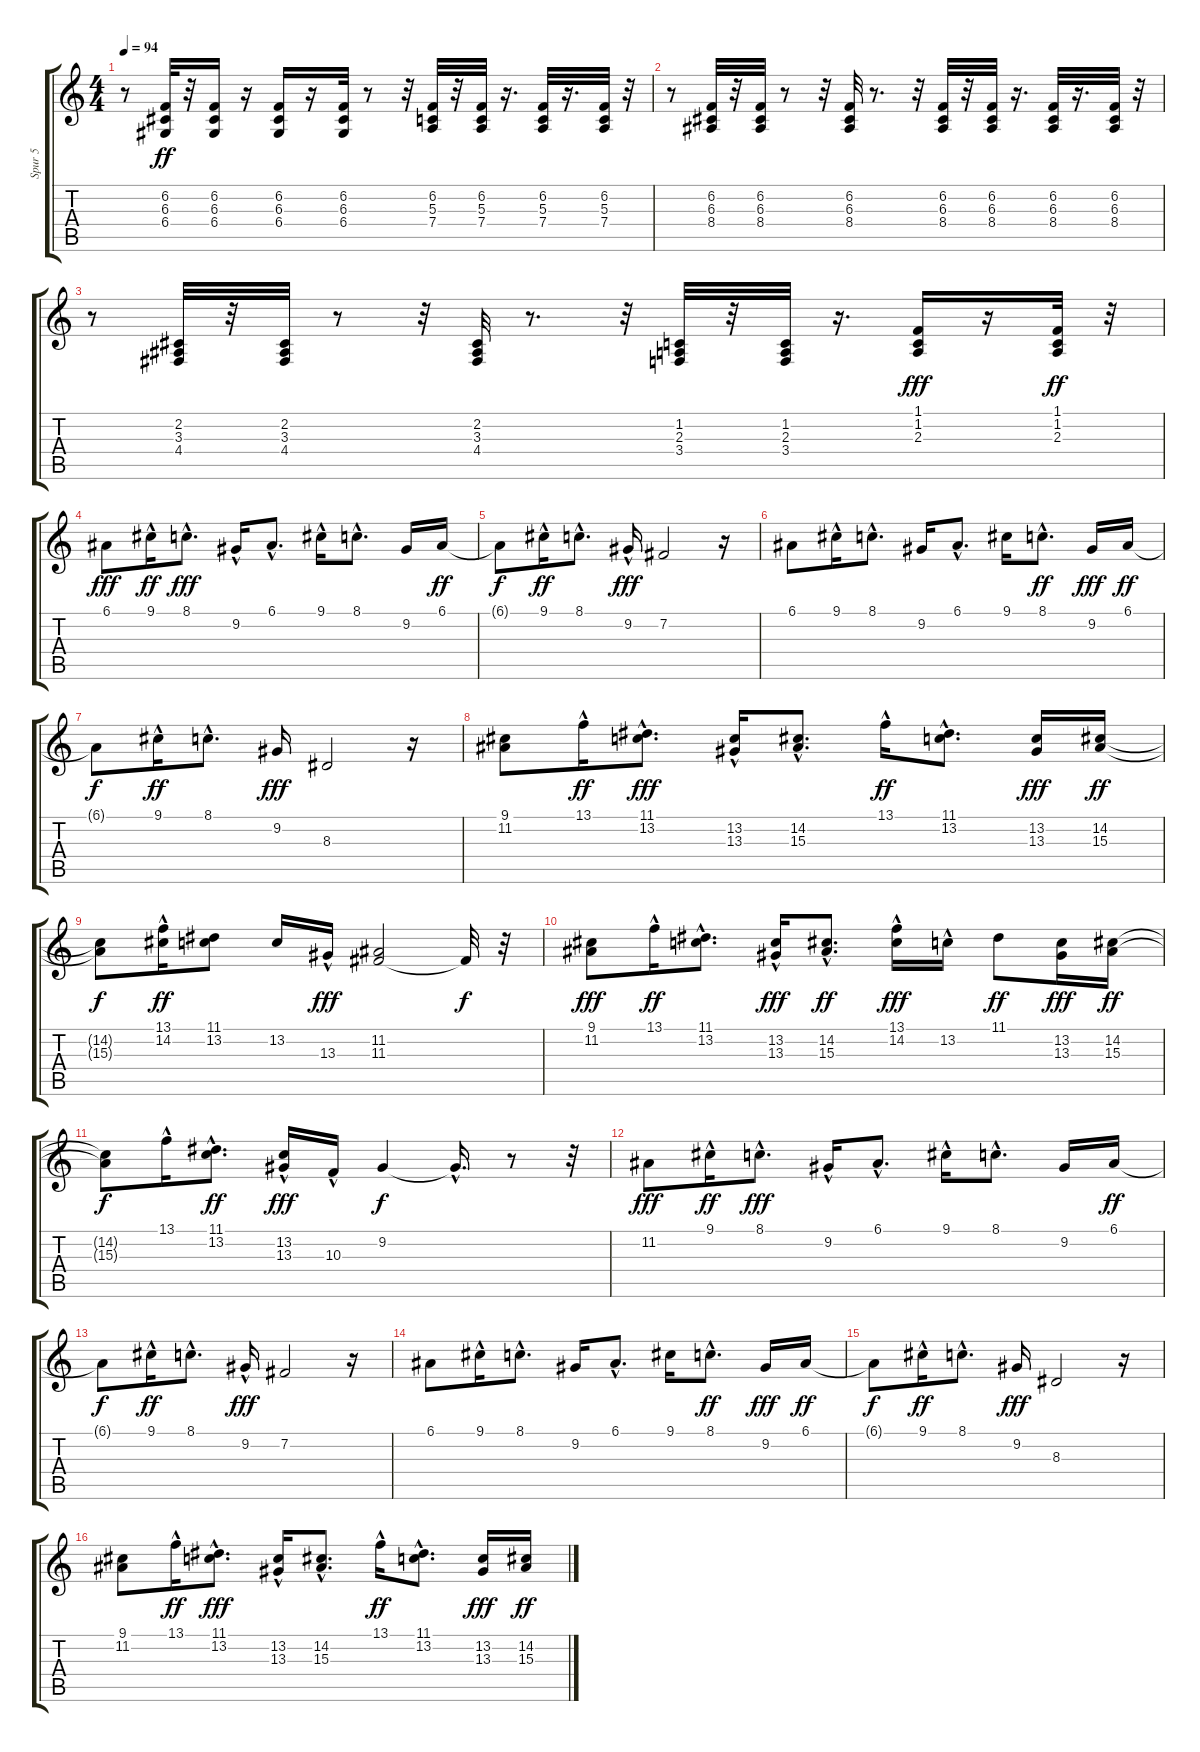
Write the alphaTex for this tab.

\track ("Spur 5" "Spur 5") {instrument acousticgrandpiano}
\staff {score tabs}
\tuning (E4 B3 G3 D3 A2 E2) {hide}
\ts (4 4)
\tempo 94
\clef g2
\ks c
r.8{dy ff} (6.2 6.3 6.4).32 r.32 (6.2 6.3 6.4).16 r.16 (6.2 6.3 6.4).16 r.16 (6.2 6.3 6.4).32 r.8 r.32 (6.2 5.3 7.4).32 r.32 (6.2 5.3 7.4).32 r.16{d} (6.2 5.3 7.4).32 r.16{d} (6.2 5.3 7.4).32 r.32 |
r.8 (6.2 6.3 8.4).32 r.32 (6.2 6.3 8.4).32 r.8 r.32 (6.2 6.3 8.4).32 r.8{d} r.32 (6.2 6.3 8.4).32 r.32 (6.2 6.3 8.4).32 r.16{d} (6.2 6.3 8.4).32 r.16{d} (6.2 6.3 8.4).32 r.32 |
r.8 (2.2 3.3 4.4).32 r.32 (2.2 3.3 4.4).32 r.8 r.32 (2.2 3.3 4.4).32 r.8{d} r.32 (1.2 2.3 3.4).32 r.32 (1.2 2.3 3.4).32 r.16{d} (1.1 1.2 2.3).16{dy fff} r.16 (1.1 1.2 2.3).32{dy ff} r.32 |
6.1.8{dy fff balance 8 instrument synthbrass1} 9.1{hac}.16{dy ff} 8.1{hac}.8{d dy fff} 9.2{hac}.16 6.1{hac}.8{d} 9.1{hac}.16 8.1{hac}.8{d} 9.2.16 6.1.16{dy ff} |
6.1{t}.8{dy f} 9.1{hac}.16{dy ff} 8.1{hac}.8{d} 9.2{hac}.16{dy fff} 7.2.2 r.16 |
6.1.8 9.1{hac}.16 8.1{hac}.8{d} 9.2.16 6.1{hac}.8{d} 9.1.16 8.1{hac}.8{d dy ff} 9.2.16{dy fff} 6.1.16{dy ff} |
6.1{t}.8{dy f} 9.1{hac}.16{dy ff} 8.1{hac}.8{d} 9.2.16{dy fff} 8.3.2 r.16 |
(9.1 11.2).8 13.1{hac}.16{dy ff} (11.1{hac} 13.2{hac}).8{d dy fff} (13.2 13.3{hac}).16 (14.2{hac} 15.3{hac}).8{d} 13.1{hac}.16{dy ff} (11.1{hac} 13.2{hac}).8{d} (13.2 13.3).16{dy fff} (14.2 15.3).16{dy ff} |
(14.2{t} 15.3{t}).8{dy f} (13.1{hac} 14.2{hac}).16{dy ff} (11.1 13.2).8 13.2.16 13.3{hac}.16{dy fff} (11.2 11.3).2 11.3{t}.32{dy f} r.32 |
(9.1 11.2).8{dy fff} 13.1{hac}.16{dy ff} (11.1{hac} 13.2{hac}).8{d} (13.2{hac} 13.3{hac}).16{dy fff} (14.2 15.3{hac}).8{d dy ff} (13.1{hac} 14.2{hac}).16{dy fff} 13.2{hac}.16 11.1.8{dy ff} (13.2 13.3).16{dy fff} (14.2 15.3).16{dy ff} |
(14.2{t} 15.3{t}).8{dy f} 13.1{hac}.16 (11.1 13.2{hac}).8{d dy ff} (13.2 13.3{hac}).16{dy fff} 10.3{hac}.16 9.2.4{dy f} 9.2{hac t}.16{d} r.8 r.32 |
11.2.8{dy fff} 9.1{hac}.16{dy ff} 8.1{hac}.8{d dy fff} 9.2{hac}.16 6.1{hac}.8{d} 9.1{hac}.16 8.1{hac}.8{d} 9.2.16 6.1.16{dy ff} |
6.1{t}.8{dy f} 9.1{hac}.16{dy ff} 8.1{hac}.8{d} 9.2{hac}.16{dy fff} 7.2.2 r.16 |
6.1.8 9.1{hac}.16 8.1{hac}.8{d} 9.2.16 6.1{hac}.8{d} 9.1.16 8.1{hac}.8{d dy ff} 9.2.16{dy fff} 6.1.16{dy ff} |
6.1{t}.8{dy f} 9.1{hac}.16{dy ff} 8.1{hac}.8{d} 9.2.16{dy fff} 8.3.2 r.16 |
(9.1 11.2).8 13.1{hac}.16{dy ff} (11.1{hac} 13.2{hac}).8{d dy fff} (13.2 13.3{hac}).16 (14.2{hac} 15.3{hac}).8{d} 13.1{hac}.16{dy ff} (11.1{hac} 13.2{hac}).8{d} (13.2 13.3).16{dy fff} (14.2 15.3).16{dy ff}
